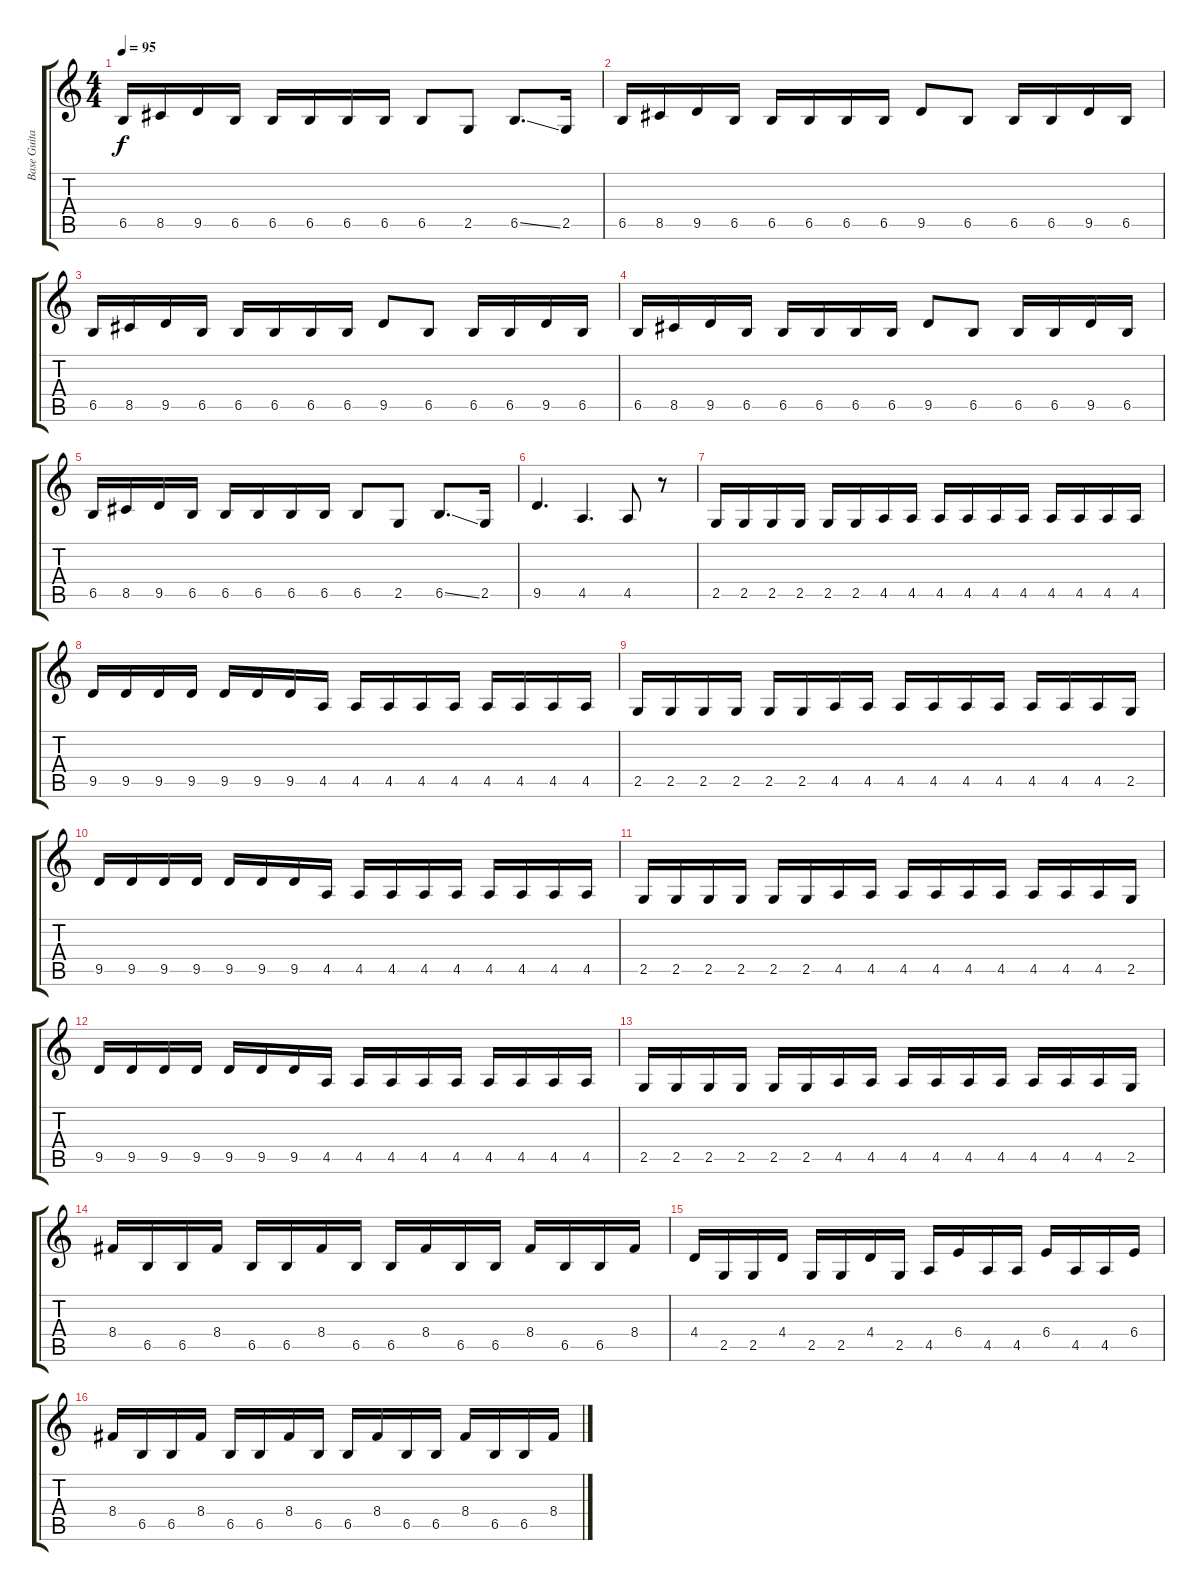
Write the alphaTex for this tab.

\track ("Base Guitar" "Base Guita") {instrument electricbassfinger}
\staff {score tabs}
\tuning (C4 G3 Eb3 Bb2 F2 C2) {hide}
\ts (4 4)
\tempo 95
\clef g2
\ks c
6.5.16{dy f} 8.5.16 9.5.16 6.5.16 6.5.16 6.5.16 6.5.16 6.5.16 6.5.8 2.5.8 6.5{ss}.8{d} 2.5.16 |
6.5.16 8.5.16 9.5.16 6.5.16 6.5.16 6.5.16 6.5.16 6.5.16 9.5.8 6.5.8 6.5.16 6.5.16 9.5.16 6.5.16 |
6.5.16 8.5.16 9.5.16 6.5.16 6.5.16 6.5.16 6.5.16 6.5.16 9.5.8 6.5.8 6.5.16 6.5.16 9.5.16 6.5.16 |
6.5.16 8.5.16 9.5.16 6.5.16 6.5.16 6.5.16 6.5.16 6.5.16 9.5.8 6.5.8 6.5.16 6.5.16 9.5.16 6.5.16 |
6.5.16 8.5.16 9.5.16 6.5.16 6.5.16 6.5.16 6.5.16 6.5.16 6.5.8 2.5.8 6.5{ss}.8{d} 2.5.16 |
9.5.4{d} 4.5.4{d} 4.5.8 r.8 |
2.5.16 2.5.16 2.5.16 2.5.16 2.5.16 2.5.16 4.5.16 4.5.16 4.5.16 4.5.16 4.5.16 4.5.16 4.5.16 4.5.16 4.5.16 4.5.16 |
9.5.16 9.5.16 9.5.16 9.5.16 9.5.16 9.5.16 9.5.16 4.5.16 4.5.16 4.5.16 4.5.16 4.5.16 4.5.16 4.5.16 4.5.16 4.5.16 |
2.5.16 2.5.16 2.5.16 2.5.16 2.5.16 2.5.16 4.5.16 4.5.16 4.5.16 4.5.16 4.5.16 4.5.16 4.5.16 4.5.16 4.5.16 2.5.16 |
9.5.16 9.5.16 9.5.16 9.5.16 9.5.16 9.5.16 9.5.16 4.5.16 4.5.16 4.5.16 4.5.16 4.5.16 4.5.16 4.5.16 4.5.16 4.5.16 |
2.5.16 2.5.16 2.5.16 2.5.16 2.5.16 2.5.16 4.5.16 4.5.16 4.5.16 4.5.16 4.5.16 4.5.16 4.5.16 4.5.16 4.5.16 2.5.16 |
9.5.16 9.5.16 9.5.16 9.5.16 9.5.16 9.5.16 9.5.16 4.5.16 4.5.16 4.5.16 4.5.16 4.5.16 4.5.16 4.5.16 4.5.16 4.5.16 |
2.5.16 2.5.16 2.5.16 2.5.16 2.5.16 2.5.16 4.5.16 4.5.16 4.5.16 4.5.16 4.5.16 4.5.16 4.5.16 4.5.16 4.5.16 2.5.16 |
8.4.16 6.5.16 6.5.16 8.4.16 6.5.16 6.5.16 8.4.16 6.5.16 6.5.16 8.4.16 6.5.16 6.5.16 8.4.16 6.5.16 6.5.16 8.4.16 |
4.4.16 2.5.16 2.5.16 4.4.16 2.5.16 2.5.16 4.4.16 2.5.16 4.5.16 6.4.16 4.5.16 4.5.16 6.4.16 4.5.16 4.5.16 6.4.16 |
8.4.16 6.5.16 6.5.16 8.4.16 6.5.16 6.5.16 8.4.16 6.5.16 6.5.16 8.4.16 6.5.16 6.5.16 8.4.16 6.5.16 6.5.16 8.4.16
